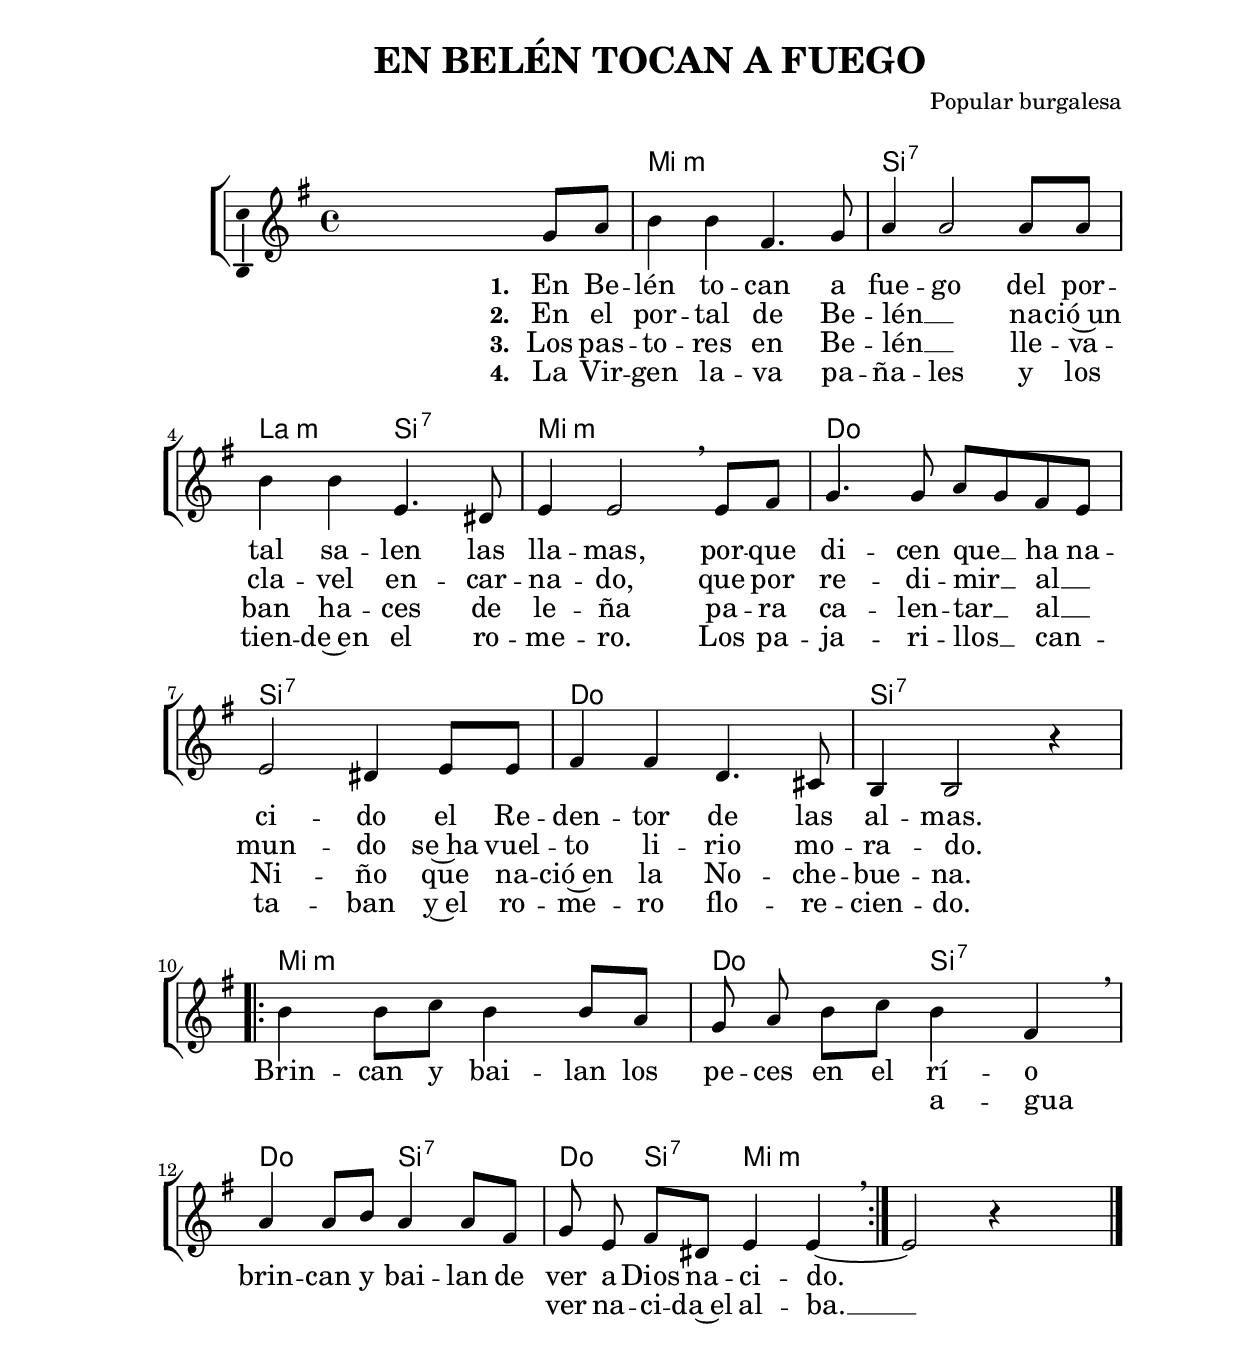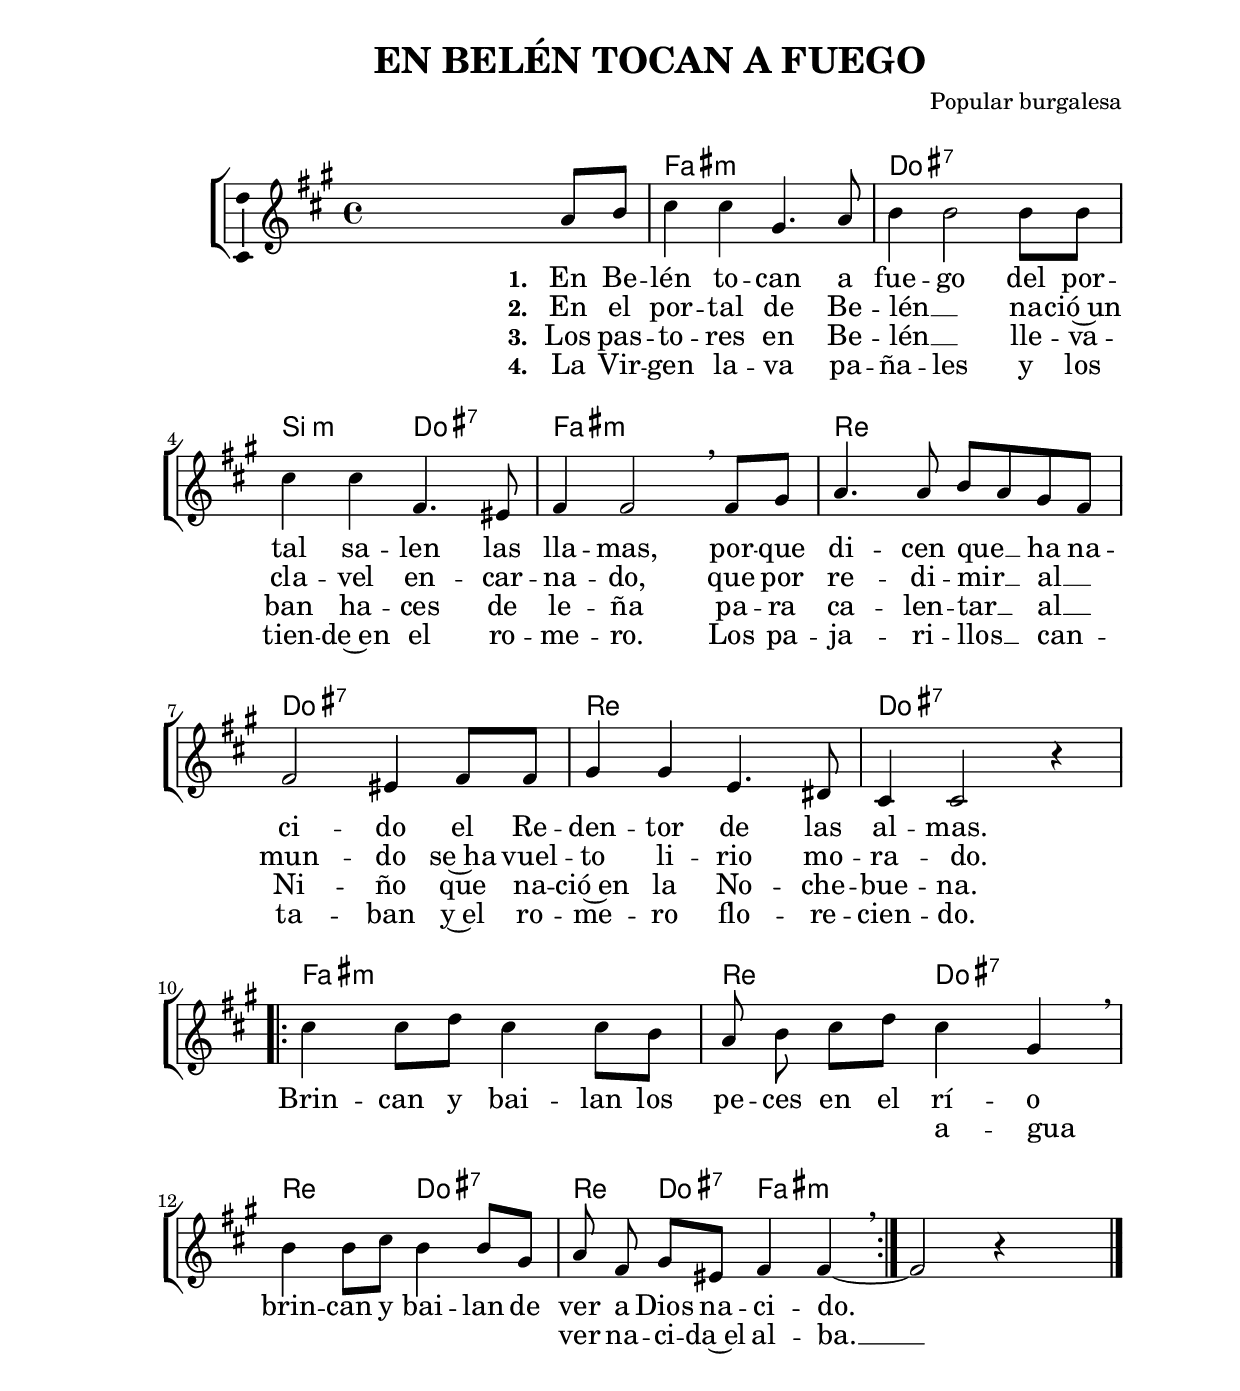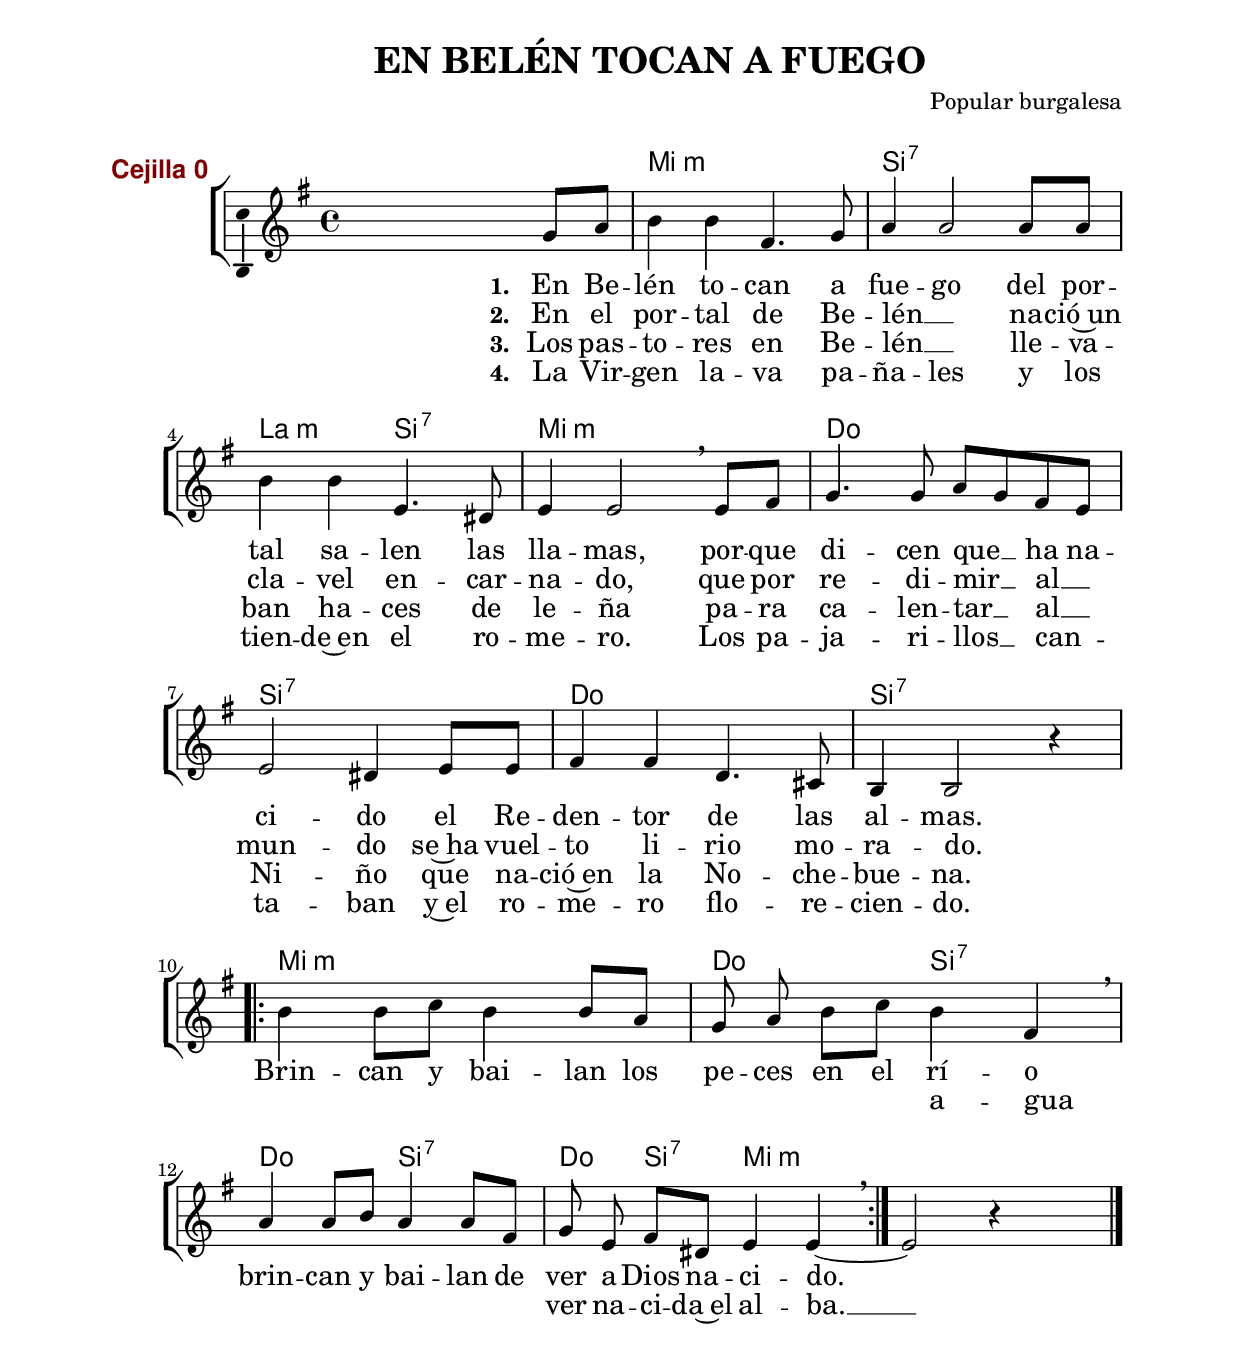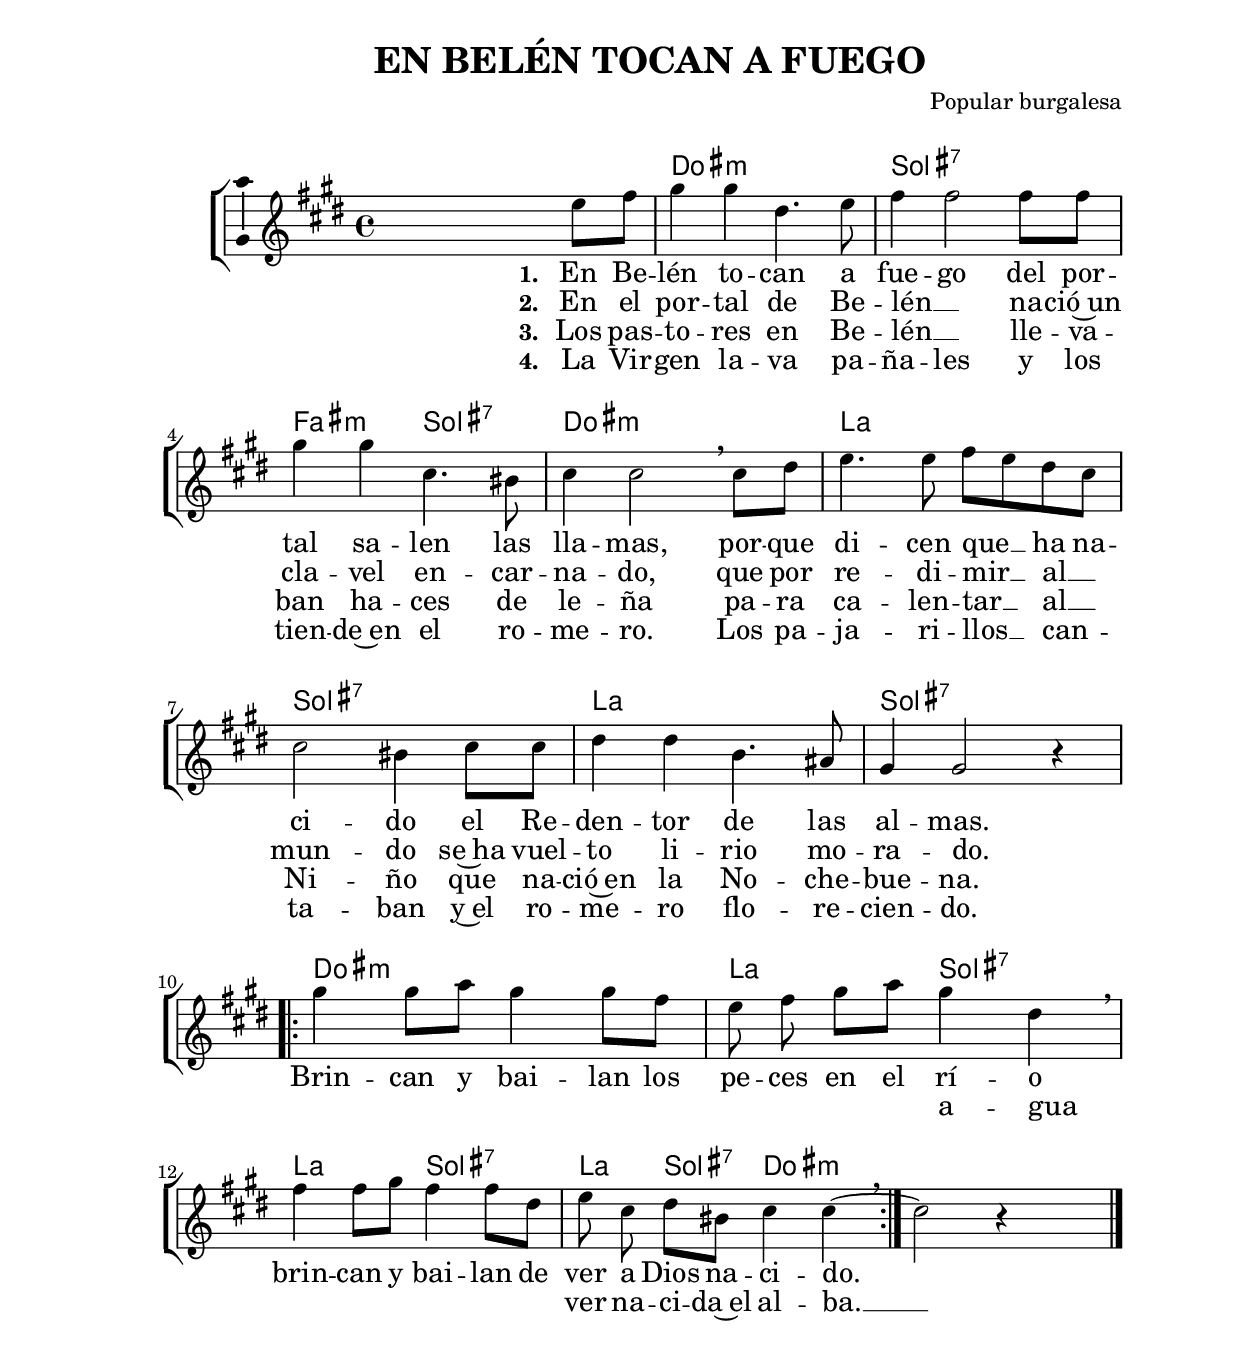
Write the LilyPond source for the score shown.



%versión de lilypond para la que se ha escrito esta partitura:
\version "2.16.0"

	%Tamaño papel
	#(set-default-paper-size "a4")
	%Tamaño partitura
	#(set-global-staff-size 20)
	%No responde al pulsar sobre una nota
	#(ly:set-option 'point-and-click #f)

%parámetros del encabezamiento:
\header {
	title = "EN BELÉN TOCAN A FUEGO"
	subtitle = ""
	composer = "Popular burgalesa"
	poet = ""
%	meter = "Tono original: Fa# m"
	arranger = ""
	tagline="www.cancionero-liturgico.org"
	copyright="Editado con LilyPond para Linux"
	tiempo = "Navidad"
	usos = ""
	letra = ""
	}

%parámetros asociados al papel:
\paper  {
	oddHeaderMarkup = \markup {\fill-line { \on-the-fly #not-first-page \fromproperty #'header:title \on-the-fly #not-first-page \fromproperty #'header:composer }}
	evenHeaderMarkup = \markup {\fill-line { \fromproperty #'header:composer \fromproperty #'header:title }}
	#(set-paper-size "a4")
	print-page-number = ##f
	first-page-number = 1
	print-first-page-number = ##f
%	head-separation = 3.0 \cm
	top-margin = 2.0 \cm
%%%	bottom-margin = 0.5\cm
	bottom-margin = -1.0\cm
	left-margin = 3.0 \cm
	line-width = 16.0 \cm 
	indent = 8\mm
	interscoreline = 2.\mm
	between-system-space = 15\mm
%	para que las partituras no llenen la hoja:
	ragged-bottom = ##t
%	idem para la última hoja:
	ragged-last-bottom = ##f
%	para que las partituras llenen el ancho del papel:
	ragged-last = ##f
	after-title-space = 2.5 \cm
%page-count=1
%system-count=8

	%Flexible Vertical Spacing
%	markup-markup-spacing =
%	#'((basic-distance . 15) (minimum-distance . 15) (padding . 3))
	markup-system-spacing =
	#'((basic-distance . 15) (minimum-distance . 15) (padding . 3))
	system-system-spacing =
	#'((basic-distance . 15) (minimum-distance . 15) (padding . 3))
	score-system-spacing =
	#'((basic-distance . 15) (minimum-distance . 15) (padding . 5))
%	top-system-spacing = % header
%	#'((basic-distance . 8) (minimum-distance . 0) (padding . 0))
%	top-markup-spacing =
%	#'((basic-distance . 20) (minimum-distance . 20) (padding . 0))
	last-bottom-spacing = % footer
	#'((basic-distance . 5) (minimum-distance . 5) (padding . 0))
%	score-markup-spacing =
%	#'((basic-distance . 16) (minimum-distance . 13) (padding . 0))

	}


%parámetros que afectan a toda la partitura:
global =  {
	%clave de sol (G):
	\clef G
	%armadura:
	\transpose fis e
	\key fis \minor
	\tempo 4=100
	\set Score.tempoHideNote = ##t
	}


acordes = {
	\italianChords
	\chordmode {
	\transpose fis e
{

s1
fis1:m cis:7 b2:m cis:7 fis1:m d cis:7 d cis:7
fis2:m fis:m d cis:7 d cis:7 d4 cis:7 fis2:m
fis1:m
	}
	}
}



melodia = 
	\transpose fis e
{
\time 4/4

%\relative c'{

	s2 s4 a'8 b' |
	cis''4 cis'' gis'4. a'8 |
	b'4 b'2 b'8 b' |
	cis''4 cis'' fis'4. eis'8 |
	fis'4 fis'2 \breathe fis'8 gis' |
	a'4. a'8 b' a' gis' fis' |
	fis'2 eis'4 fis'8 fis' |
	gis'4 gis' e'4. dis'8 |
	cis'4 cis'2 r4 |

\bar "||"
\break

\bar "|:"
	cis'' cis''8 d'' cis''4 cis''8 b' |
	a' b' \noBeam cis'' d'' cis''4 gis' | \breathe
	b' b'8 cis'' b'4 b'8 gis' |
	a' fis' \noBeam gis' eis' fis'4 fis' ~ | \breathe 
\bar ":|"
	fis'2 r4 s4


\bar "|."

%}
}


texto = \lyricmode {
\set stanza =#"1. " En Be -- lén to -- can a fue -- go
del por -- tal sa -- len las lla -- mas,
por -- que di -- cen que __ _ ha na -- ci -- do 
el Re -- den -- tor de las al -- mas.
Brin -- can y bai -- lan los pe -- ces en el rí -- o
brin -- can y bai -- lan de ver a Dios na -- ci -- do.
}

textodos = \lyricmode {
\set stanza =#"2. " En el por -- tal de Be -- lén __ _
na -- ció~un cla -- vel en -- car -- na -- do,
que por re -- di -- mir __ _ al __ _ mun -- do 
se~ha vuel -- to li -- rio mo -- ra -- do.
_ _ _ _ _ _ _ _ _ _ a -- gua
_ _ _ _ _ _ ver na -- ci -- da~el al -- ba. __ _
}

textotres = \lyricmode {
\set stanza =#"3. " Los pas -- to -- res en Be -- lén __ _
lle -- va -- ban ha -- ces de le -- ña
pa -- ra ca -- len -- tar __ _ al __ _ Ni -- ño 
que na -- ció~en la No -- che -- bue -- na.
}

textocuatro = \lyricmode {
\set stanza =#"4. " La Vir -- gen la -- va pa -- ña -- les
y los tien -- de~en el ro -- me -- ro.
Los pa -- ja -- ri -- llos __ _ can -- _ ta -- ban 
%y~el a -- gua se~i -- ba ri -- en -- do.
y~el ro -- me -- ro flo -- re -- cien -- do.
}


acordesStaff = \context ChordNames = acordesStaff <<
	\set chordChanges = ##t
	\acordes
	>>


%%%%%%%%%%%%%%%%%%%%%%%%%%%%%%%%%%% CEJILLA %%%%%%%%%%%%%%%%%%%%%%%%%%%%%%%%%%%
acordescejilla = {
%%%	\override ChordNames.ChordName #'font-size = #-1
%%%	\override ChordNames.ChordName #'font-series = #'bold
	\transpose c c {
		\acordes
		}
	}

acordescejillaStaff = \context ChordNames = acordescejillaStaff <<
	\set Staff.instrumentName = \markup \with-color #darkred \larger \bold \sans "Cejilla 0"
	\set chordChanges = ##t
	\acordescejilla
	>>
%%%%%%%%%%%%%%%%%%%%%%%%%%%%%%%%%%% CEJILLA %%%%%%%%%%%%%%%%%%%%%%%%%%%%%%%%%%%


vozStaff = \context Voice = vozStaff
\with {\consists "Ambitus_engraver"}
<<
%	\set Staff.instrumentName = ""
%	\set Staff.shortInstrumentName = ""
%	\set Staff.midiInstrument = #"clarinet"
%	\set Staff.midiInstrument = #"cello"
	\set Staff.midiInstrument = #"flute"
%	\set Staff.midiInstrument = #"electric guitar (jazz)"
%	\set Staff.midiInstrument = #"english horn"
%	\set Staff.midiInstrument = #"violin"
%	\set Staff.midiInstrument = #"glockenspiel"
	\set Staff.midiMinimumVolume = #0.7
	\set Staff.midiMaximumVolume = #0.9
	\global
	\melodia
	>>


textoStaff = \context Lyrics = textoStaff <<
	\lyricsto vozStaff \texto
	>>

textodosStaff = \context Lyrics = textodosStaff <<
	\lyricsto vozStaff \textodos
	>>

textotresStaff = \context Lyrics = textotresStaff <<
	\lyricsto vozStaff \textotres
	>>

textocuatroStaff = \context Lyrics = textocuatroStaff <<
	\lyricsto vozStaff \textocuatro
	>>

\book {
	\score {
		\context ChoirStaff {
			\override StaffGroup.SystemStartBracket #'collapse-height = #1
			\override Score.SystemStartBar #'collapse-height = #1
			<<
			\acordesStaff
			\vozStaff
			\textoStaff
			\textodosStaff
			\textotresStaff
			\textocuatroStaff
			>>
			}
		\layout {
	    		\context {
				\Lyrics
				\override LyricText #'font-size = #2
				}
	   		 \context {
				\Score
				\override StaffSymbol #'staff-space = #(magstep +3)
				}
			}
		}
	\score {
		\unfoldRepeats
		\context ChoirStaff {
			<<
			\acordesStaff
			\vozStaff
			>>
			}
		\midi {
	  		\context {
	  			\Score
				tempoWholesPerMinute = #(ly:make-moment 70 4)
				}
			}
		}
	}


%Partitura para guitarra
#(define output-suffix "G")
\book {
	\score {
		\context ChoirStaff {
			\override StaffGroup.SystemStartBracket #'collapse-height = #1
			\override Score.SystemStartBar #'collapse-height = #1
			<<
			\acordescejillaStaff
			\vozStaff
			\textoStaff
			\textodosStaff
			\textotresStaff
			\textocuatroStaff
			>>
			}
		\layout {
%%%%%%%%%%%%%%%%%%%%%%%%%%%%%%%%%%% CEJILLA %%%%%%%%%%%%%%%%%%%%%%%%%%%%%%%%%%%
			\context {
				\ChordNames \consists Instrument_name_engraver
				}
%%%%%%%%%%%%%%%%%%%%%%%%%%%%%%%%%%% CEJILLA %%%%%%%%%%%%%%%%%%%%%%%%%%%%%%%%%%%
	    		\context {
				\Lyrics
				\override LyricText #'font-size = #2
				}
	   		 \context {
				\Score
				\override StaffSymbol #'staff-space = #(magstep +3)
				}
			}
		}
	}


#(define output-suffix "C")
\book {
	\score {
		\context ChoirStaff {
			\override StaffGroup.SystemStartBracket #'collapse-height = #1
			\override Score.SystemStartBar #'collapse-height = #1
\transpose c d
			<<
			\acordesStaff
			\vozStaff
			\textoStaff
			\textodosStaff
			\textotresStaff
			\textocuatroStaff
			>>
			}
		\layout {
	    		\context {
				\Lyrics
				\override LyricText #'font-size = #2
				}
	   		 \context {
				\Score
				\override StaffSymbol #'staff-space = #(magstep +3)
				}
			}
		}
	}


#(define output-suffix "S")
\book {
	\score {
		\context ChoirStaff {
			\override StaffGroup.SystemStartBracket #'collapse-height = #1
			\override Score.SystemStartBar #'collapse-height = #1
\transpose c a
			<<
			\acordesStaff
			\vozStaff
			\textoStaff
			\textodosStaff
			\textotresStaff
			\textocuatroStaff
			>>
			}
		\layout {
	    		\context {
				\Lyrics
				\override LyricText #'font-size = #2
				}
	   		 \context {
				\Score
				\override StaffSymbol #'staff-space = #(magstep +3)
				}
			}
		}
	}


